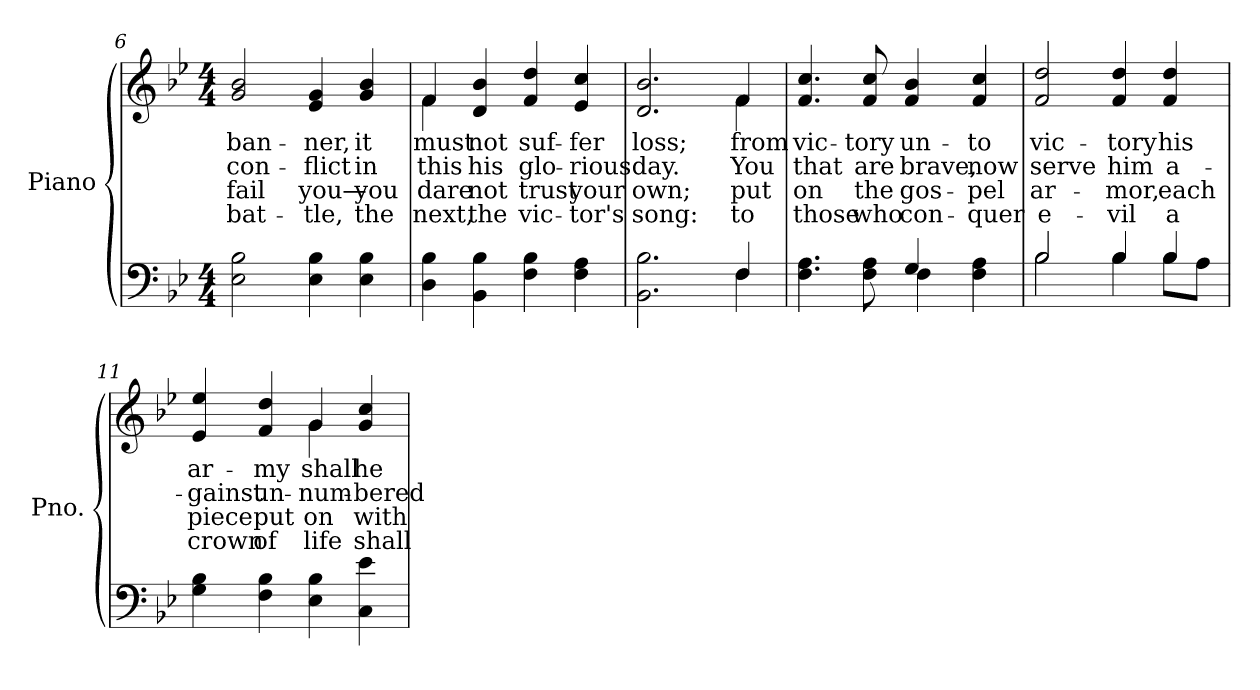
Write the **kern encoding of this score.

**kern	**kern	**text	**text	**text	**text
*part2	*part1	*part1	*part1	*part1	*part1
*staff2	*staff1	*staff1	*staff1	*staff1	*staff1
*I"Piano	*I"Piano	*	*	*	*
*I'Pno.	*I'Pno.	*	*	*	*
*clefF4	*clefG2	*	*	*	*
*k[b-e-]	*k[b-e-]	*	*	*	*
*B-:	*B-:	*	*	*	*
*M4/4	*M4/4	*	*	*	*
=6	=6	=6	=6	=6	=6
!	!	!LO:LY:b:color=#000000	!LO:LY:b:color=#000000	!LO:LY:b:color=#000000	!LO:LY:b:color=#000000
2E-i\ 2B-i	2gi/ 2b-i	ban-	con-	fail	bat-
!	!	!LO:LY:b:color=#000000	!LO:LY:b:color=#000000	!LO:LY:b:color=#000000	!LO:LY:b:color=#000000
4E-i\ 4B-i	4e-i/ 4gi	-ner,	-flict	-you—	tle,
!	!	!LO:LY:b:color=#000000	!LO:LY:b:color=#000000	!LO:LY:b:color=#000000	!LO:LY:b:color=#000000
4E-i\ 4B-i	4gi/ 4b-i	it	in	you	the
=7	=7	=7	=7	=7	=7
!	!	!LO:LY:b:color=#000000	!LO:LY:b:color=#000000	!LO:LY:b:color=#000000	!LO:LY:b:color=#000000
*	*^	*	*	*	*
4Di\ 4B-i	4fi/	4fi\	must	this	dare	next,
!	!	!	!LO:LY:b:color=#000000	!LO:LY:b:color=#000000	!LO:LY:b:color=#000000	!LO:LY:b:color=#000000
4BB-i\ 4B-i	4di/ 4b-i	2.ryy	not	his	not	the
!	!	!	!LO:LY:b:color=#000000	!LO:LY:b:color=#000000	!LO:LY:b:color=#000000	!LO:LY:b:color=#000000
4Fi\ 4B-i	4fi/ 4ddi	.	suf-	glo-	trust	vic-
!	!	!	!LO:LY:b:color=#000000	!LO:LY:b:color=#000000	!LO:LY:b:color=#000000	!LO:LY:b:color=#000000
4Fi\ 4Ai	4e-i/ 4cci	.	-fer	-rious	-your	tor's
!!LO:LB:g=z	!!
=8	=8	=8	=8	=8	=8	=8
*^	*	*	*	*	*	*
!	!	!	!	!LO:LY:b:color=#000000	!LO:LY:b:color=#000000	!LO:LY:b:color=#000000	!LO:LY:b:color=#000000
2.BB-i\ 2.B-i	2.ryy	2.di/ 2.b-i	2.ryy	loss;	day.	own;	song:
!	!	!	!	!LO:LY:b:color=#000000	!LO:LY:b:color=#000000	!LO:LY:b:color=#000000	!LO:LY:b:color=#000000
4Fi/	4Fi\	4fi/	4fi\	from	You	put	to
*	*	*v	*v	*	*	*	*
=9	=9	=9	=9	=9	=9	=9
*	*	*^	*	*	*	*
!	!	!	!	!LO:LY:b:color=#000000	!LO:LY:b:color=#000000	!LO:LY:b:color=#000000	!LO:LY:b:color=#000000
*	*	*v	*v	*	*	*	*
4.Fi\ 4.Ai	2ryy	4.fi/ 4.cci	vic-	that	on	those
!	!	!	!LO:LY:b:color=#000000	!LO:LY:b:color=#000000	!LO:LY:b:color=#000000	!LO:LY:b:color=#000000
8Fi\ 8Ai	.	8fi/ 8cci	-tory	are	the	who
!	!	!	!LO:LY:b:color=#000000	!LO:LY:b:color=#000000	!LO:LY:b:color=#000000	!LO:LY:b:color=#000000
4Gi/	4Fi\	4fi/ 4b-i	un-	brave,	gos-	-con-
!	!	!	!LO:LY:b:color=#000000	!LO:LY:b:color=#000000	!LO:LY:b:color=#000000	!LO:LY:b:color=#000000
4Fi\ 4Ai	4ryy	4fi/ 4cci	-to	now	-pel	quer
=10	=10	=10	=10	=10	=10	=10
!	!	!	!LO:LY:b:color=#000000	!LO:LY:b:color=#000000	!LO:LY:b:color=#000000	!LO:LY:b:color=#000000
2B-i/	2B-i\	2fi/ 2ddi	vic-	serve	ar-	-e-
!	!	!	!LO:LY:b:color=#000000	!LO:LY:b:color=#000000	!LO:LY:b:color=#000000	!LO:LY:b:color=#000000
4B-i/	4B-i\	4fi/ 4ddi	-tory	him	-mor,	vil
!	!	!	!LO:LY:b:color=#000000	!LO:LY:b:color=#000000	!LO:LY:b:color=#000000	!LO:LY:b:color=#000000
4B-i/	8B-i\L	4fi/ 4ddi	his	a-	each	a
.	8Ai\J	.	.	.	.	.
*v	*v	*	*	*	*	*
!!LO:LB:g=z
=11	=11	=11	=11	=11	=11
*^	*	*	*	*	*
!	!	!	!LO:LY:b:color=#000000	!LO:LY:b:color=#000000	!LO:LY:b:color=#000000	!LO:LY:b:color=#000000
*v	*v	*^	*	*	*	*
4Gi\ 4B-i	4e-i/ 4ee-i	2ryy	ar-	-gainst	piece	crown
!	!	!	!LO:LY:b:color=#000000	!LO:LY:b:color=#000000	!LO:LY:b:color=#000000	!LO:LY:b:color=#000000
4Fi\ 4B-i	4fi/ 4ddi	.	-my	un-	put	of
!	!	!	!LO:LY:b:color=#000000	!LO:LY:b:color=#000000	!LO:LY:b:color=#000000	!LO:LY:b:color=#000000
4E-i\ 4B-i	4gi/	4gi\	shall	-num-	on	life
!	!	!	!LO:LY:b:color=#000000	!LO:LY:b:color=#000000	!LO:LY:b:color=#000000	!LO:LY:b:color=#000000
4Ci\ 4e-i	4gi/ 4cci	4ryy	he	-bered	with	shall
*	*v	*v	*	*	*	*
=	=	=	=	=	=
*-	*-	*-	*-	*-	*-
